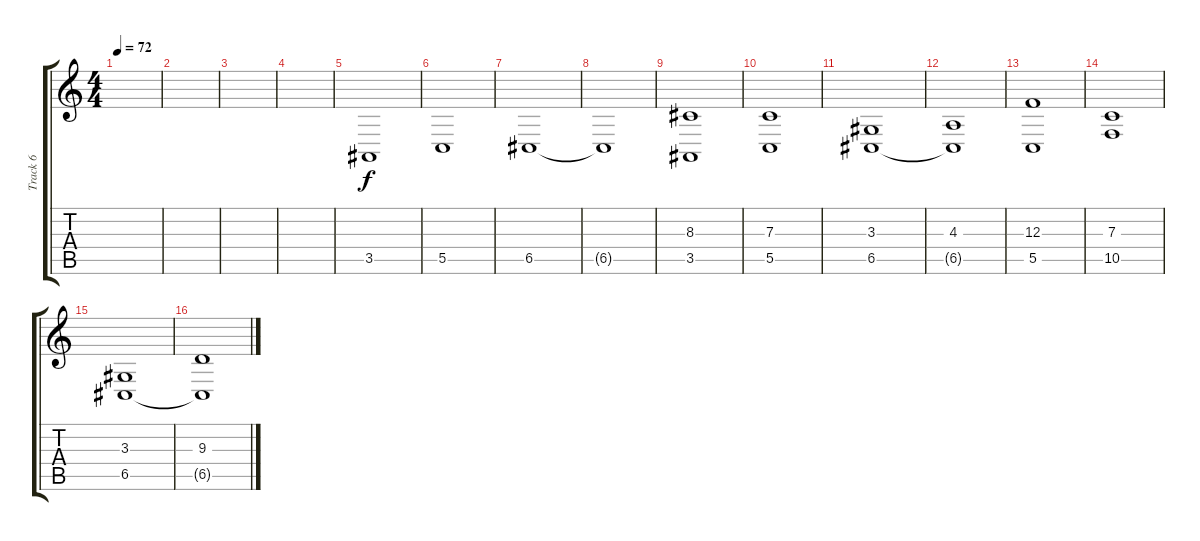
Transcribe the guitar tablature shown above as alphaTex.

\track ("Track 6" "Track 6") {instrument stringensemble1}
\staff {score tabs}
\tuning (D4 A3 F3 C3 G2 C2) {hide}
\ts (4 4)
\tempo 72
\clef g2
\ks c
|
|
|
|
3.5.1 |
5.5.1 |
6.5.1 |
6.5{t}.1 |
(8.3 3.5).1 |
(7.3 5.5).1 |
(3.3 6.5).1 |
(4.3 6.5{t}).1 |
(12.3 5.5).1 |
(7.3 10.5).1 |
(3.3 6.5).1 |
(9.3 6.5{t}).1
